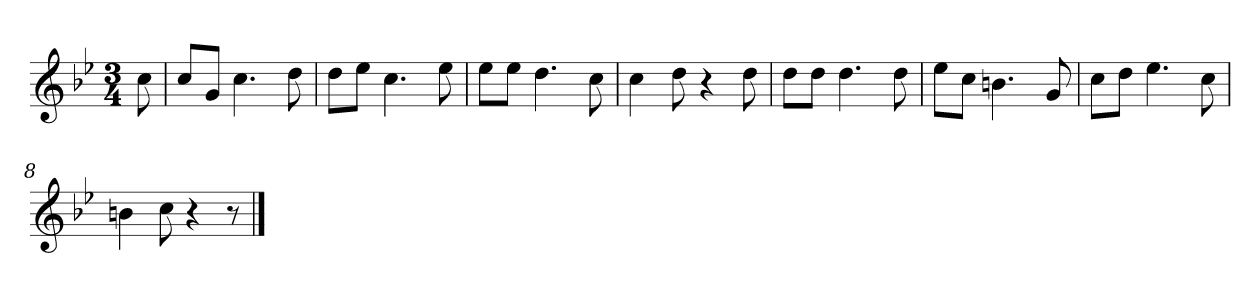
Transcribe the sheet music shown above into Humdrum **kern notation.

**kern
*part1
*staff1
*k[b-e-]
*M3/4
*MM120
=
8cc
=1
8ccL
8gJ
4.cc
8dd
=2
8ddL
8ee-J
4.cc
8ee-
=3
8ee-L
8ee-J
4.dd
8cc
=4
4cc
8dd
4r
8dd
=5
8ddL
8ddJ
4.dd
8dd
=6
8ee-L
8ccJ
4.bn
8g
=7
8ccL
8ddJ
4.ee-
8cc
=8
4bn
8cc
4r
8r
==
*-
